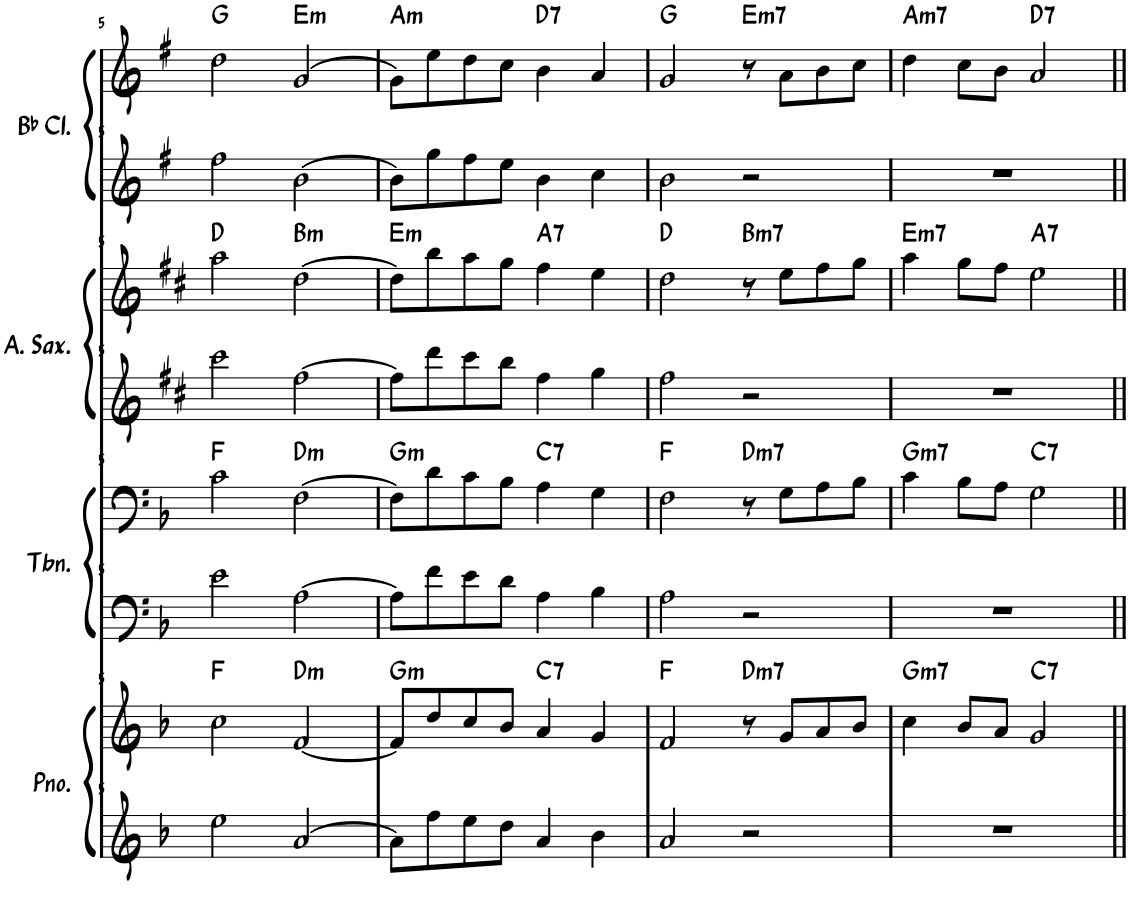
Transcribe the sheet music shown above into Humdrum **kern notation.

**kern	**kern	**harte	**kern	**kern	**harte	**kern	**kern	**harte	**kern	**kern	**harte
*part4	*part4	*part4	*part3	*part3	*part3	*part2	*part2	*part2	*part1	*part1	*part1
*staff8	*staff7	*	*staff6	*staff5	*	*staff4	*staff3	*	*staff2	*staff1	*
*I"钢琴	*	*	*I"长号	*	*	*I"中音萨克斯	*	*	*I"降B调单簧管	*	*
!!LO:PB:g=z
*clefG2	*clefG2	*	*clefF4	*clefF4	*	*clefG2	*clefG2	*	*clefG2	*clefG2	*
*	*	*	*	*	*	*Trd5c9	*Trd5c9	*	*Trd1c2	*Trd1c2	*
*k[b-]	*k[b-]	*	*k[b-]	*k[b-]	*	*k[f#c#]	*k[f#c#]	*	*k[f#]	*k[f#]	*
*M4/4	*M4/4	*	*M4/4	*M4/4	*	*M4/4	*M4/4	*	*M4/4	*M4/4	*
=5	=5	=5	=5	=5	=5	=5	=5	=5	=5	=5	=5
2ee\	2cc\	F:maj	2e\	2c\	F:maj	2ccc#\	2aa\	D:maj	2ff#\	2dd\	G:maj
!	!	!LO:H:kt=m	!	!	!LO:H:kt=m	!	!	!LO:H:kt=m	!	!	!LO:H:kt=m
[2a/	[2f/	D:min	[2A\	[2F\	D:min	[2ff#\	[2dd\	B:min	[2b\	[2g/	E:min
=6	=6	=6	=6	=6	=6	=6	=6	=6	=6	=6	=6
!	!	!LO:H:kt=m	!	!	!LO:H:kt=m	!	!	!LO:H:kt=m	!	!	!LO:H:kt=m
8a\L]	8f/L]	G:min	8A\L]	8F\L]	G:min	8ff#\L]	8dd\L]	E:min	8b\L]	8g\L]	A:min
8ff\	8dd/	.	8f\	8d\	.	8ddd\	8bb\	.	8gg\	8ee\	.
8ee\	8cc/	.	8e\	8c\	.	8ccc#\	8aa\	.	8ff#\	8dd\	.
8dd\J	8b-/J	.	8d\J	8B-\J	.	8bb\J	8gg\J	.	8ee\J	8cc\J	.
!	!	!LO:H:kt=7	!	!	!LO:H:kt=7	!	!	!LO:H:kt=7	!	!	!LO:H:kt=7
4a/	4a/	C:7	4A\	4A\	C:7	4ff#\	4ff#\	A:7	4b\	4b\	D:7
4b-\	4g/	.	4B-\	4G\	.	4gg\	4ee\	.	4cc\	4a/	.
=7	=7	=7	=7	=7	=7	=7	=7	=7	=7	=7	=7
2a/	2f/	F:maj	2A\	2F\	F:maj	2ff#\	2dd\	D:maj	2b\	2g/	G:maj
!	!	!LO:H:kt=m7	!	!	!LO:H:kt=m7	!	!	!LO:H:kt=m7	!	!	!LO:H:kt=m7
2r	8r	D:min7	2r	8r	D:min7	2r	8r	B:min7	2r	8r	E:min7
.	8g/L	.	.	8G\L	.	.	8ee\L	.	.	8a\L	.
.	8a/	.	.	8A\	.	.	8ff#\	.	.	8b\	.
.	8b-/J	.	.	8B-\J	.	.	8gg\J	.	.	8cc\J	.
=8	=8	=8	=8	=8	=8	=8	=8	=8	=8	=8	=8
!	!	!LO:H:kt=m7	!	!	!LO:H:kt=m7	!	!	!LO:H:kt=m7	!	!	!LO:H:kt=m7
1r	4cc\	G:min7	1r	4c\	G:min7	1r	4aa\	E:min7	1r	4dd\	A:min7
.	8b-/L	.	.	8B-\L	.	.	8gg\L	.	.	8cc\L	.
.	8a/J	.	.	8A\J	.	.	8ff#\J	.	.	8b\J	.
!	!	!LO:H:kt=7	!	!	!LO:H:kt=7	!	!	!LO:H:kt=7	!	!	!LO:H:kt=7
.	2g/	C:7	.	2G\	C:7	.	2ee\	A:7	.	2a/	D:7
=||	=||	=||	=||	=||	=||	=||	=||	=||	=||	=||	=||
*-	*-	*-	*-	*-	*-	*-	*-	*-	*-	*-	*-
